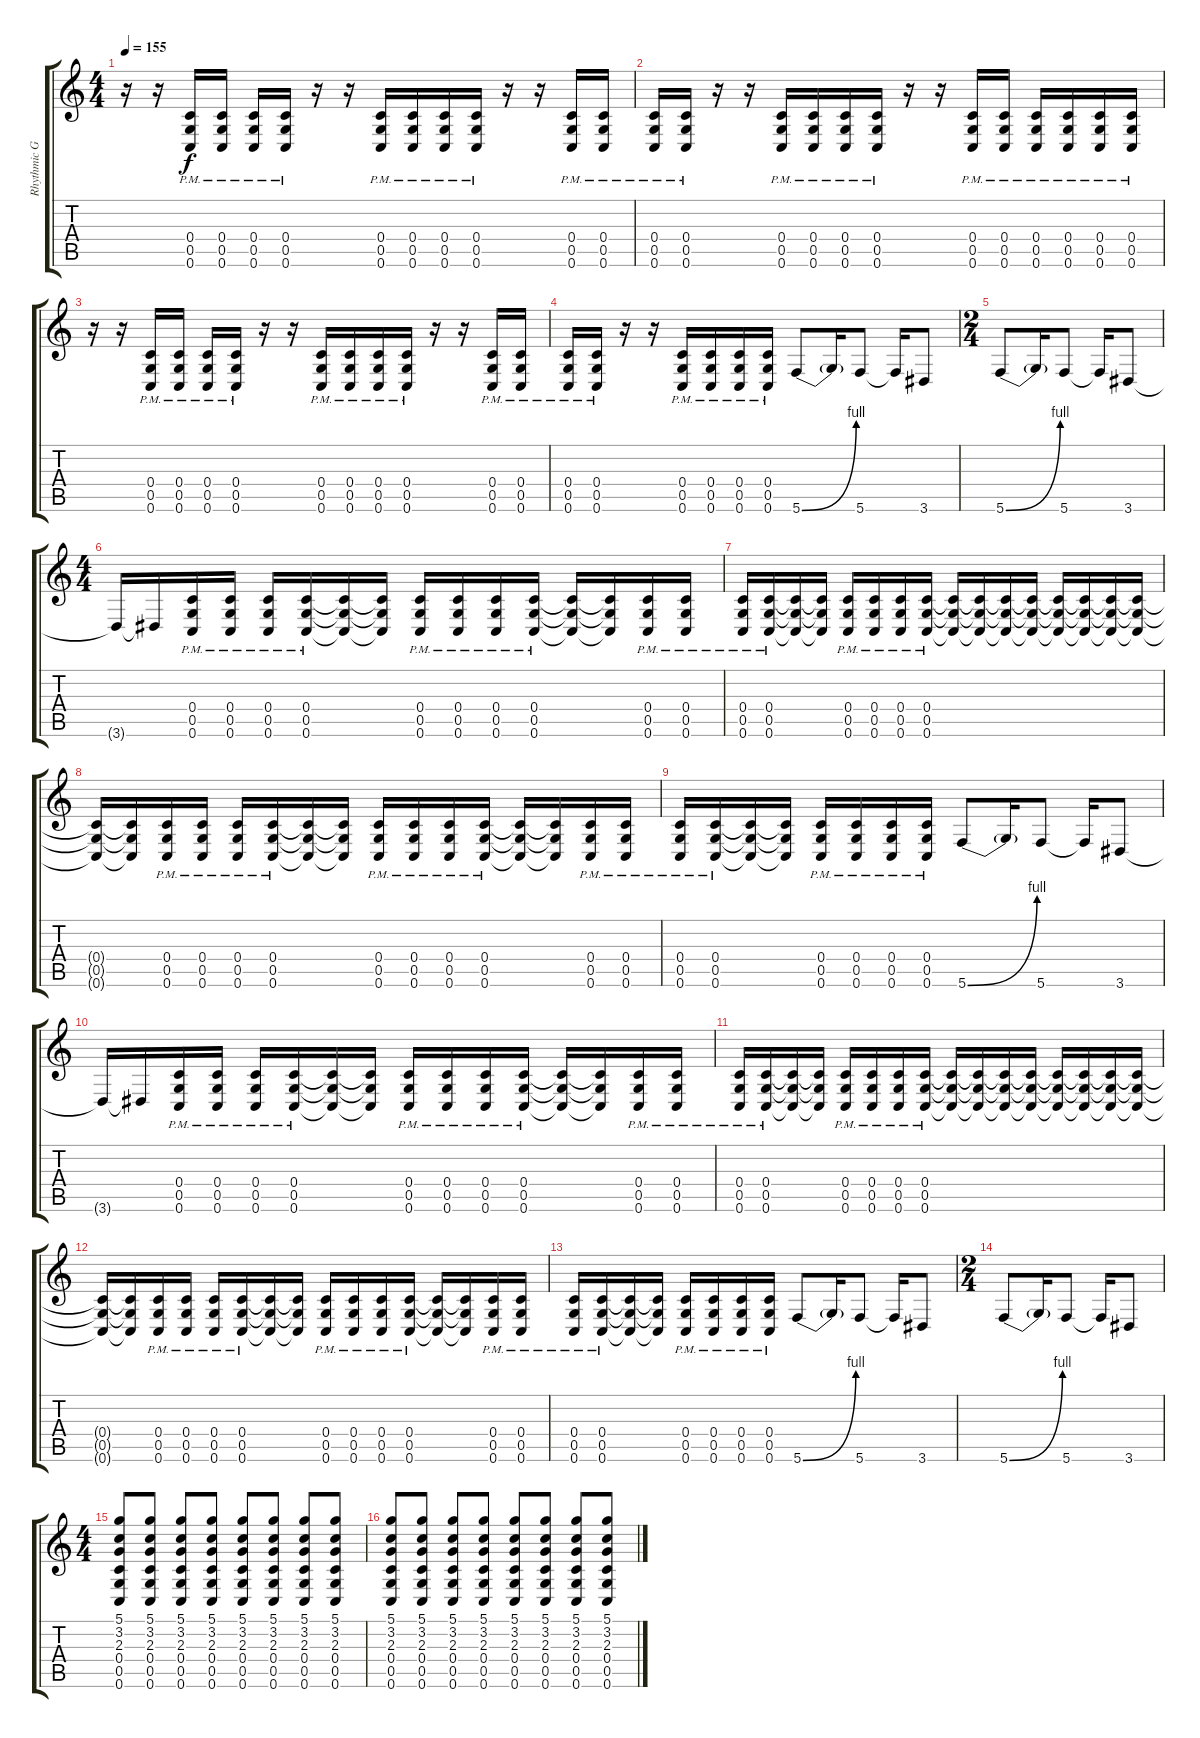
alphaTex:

\track ("Rhythmic Guitar" "Rhythmic G") {instrument distortionguitar}
\staff {score tabs}
\tuning (D4 A3 F3 C3 G2 C2) {hide}
\ts (4 4)
\tempo 155
\clef g2
\ks c
r.16{dy f} r.16 (0.4{pm} 0.5{pm} 0.6{pm}).16 (0.4{pm} 0.5{pm} 0.6{pm}).16 (0.4{pm} 0.5{pm} 0.6{pm}).16 (0.4{pm} 0.5{pm} 0.6{pm}).16 r.16 r.16 (0.4{pm} 0.5{pm} 0.6{pm}).16 (0.4{pm} 0.5{pm} 0.6{pm}).16 (0.4{pm} 0.5{pm} 0.6{pm}).16 (0.4{pm} 0.5{pm} 0.6{pm}).16 r.16 r.16 (0.4{pm} 0.5{pm} 0.6{pm}).16 (0.4{pm} 0.5{pm} 0.6{pm}).16 |
(0.4{pm} 0.5{pm} 0.6{pm}).16 (0.4{pm} 0.5{pm} 0.6{pm}).16 r.16 r.16 (0.4{pm} 0.5{pm} 0.6{pm}).16 (0.4{pm} 0.5{pm} 0.6{pm}).16 (0.4{pm} 0.5{pm} 0.6{pm}).16 (0.4{pm} 0.5{pm} 0.6{pm}).16 r.16 r.16 (0.4{pm} 0.5{pm} 0.6{pm}).16 (0.4{pm} 0.5{pm} 0.6{pm}).16 (0.4{pm} 0.5{pm} 0.6{pm}).16 (0.4{pm} 0.5{pm} 0.6{pm}).16 (0.4{pm} 0.5{pm} 0.6{pm}).16 (0.4{pm} 0.5{pm} 0.6{pm}).16 |
r.16 r.16 (0.4{pm} 0.5{pm} 0.6{pm}).16 (0.4{pm} 0.5{pm} 0.6{pm}).16 (0.4{pm} 0.5{pm} 0.6{pm}).16 (0.4{pm} 0.5{pm} 0.6{pm}).16 r.16 r.16 (0.4{pm} 0.5{pm} 0.6{pm}).16 (0.4{pm} 0.5{pm} 0.6{pm}).16 (0.4{pm} 0.5{pm} 0.6{pm}).16 (0.4{pm} 0.5{pm} 0.6{pm}).16 r.16 r.16 (0.4{pm} 0.5{pm} 0.6{pm}).16 (0.4{pm} 0.5{pm} 0.6{pm}).16 |
(0.4{pm} 0.5{pm} 0.6{pm}).16 (0.4{pm} 0.5{pm} 0.6{pm}).16 r.16 r.16 (0.4{pm} 0.5{pm} 0.6{pm}).16 (0.4{pm} 0.5{pm} 0.6{pm}).16 (0.4{pm} 0.5{pm} 0.6{pm}).16 (0.4{pm} 0.5{pm} 0.6{pm}).16 5.6{be (bend 0 0 60 4)}.8 5.6{t}.16 5.6.8 5.6{t}.16 3.6.8 |
\ts (2 4)
5.6{be (bend 0 0 60 4)}.8 5.6{t}.16 5.6.8 5.6{t}.16 3.6.8 |
\ts (4 4)
3.6{t}.16 3.6{t}.16 (0.4{pm} 0.5{pm} 0.6{pm}).16 (0.4{pm} 0.5{pm} 0.6{pm}).16 (0.4{pm} 0.5{pm} 0.6{pm}).16 (0.4{pm} 0.5{pm} 0.6{pm}).16 (0.4{t} 0.5{t} 0.6{t}).16 (0.4{t} 0.5{t} 0.6{t}).16 (0.4{pm} 0.5{pm} 0.6{pm}).16 (0.4{pm} 0.5{pm} 0.6{pm}).16 (0.4{pm} 0.5{pm} 0.6{pm}).16 (0.4{pm} 0.5{pm} 0.6{pm}).16 (0.4{t} 0.5{t} 0.6{t}).16 (0.4{t} 0.5{t} 0.6{t}).16 (0.4{pm} 0.5{pm} 0.6{pm}).16 (0.4{pm} 0.5{pm} 0.6{pm}).16 |
(0.4{pm} 0.5{pm} 0.6{pm}).16 (0.4{pm} 0.5{pm} 0.6{pm}).16 (0.4{t} 0.5{t} 0.6{t}).16 (0.4{t} 0.5{t} 0.6{t}).16 (0.4{pm} 0.5{pm} 0.6{pm}).16 (0.4{pm} 0.5{pm} 0.6{pm}).16 (0.4{pm} 0.5{pm} 0.6{pm}).16 (0.4{pm} 0.5{pm} 0.6{pm}).16 (0.4{t} 0.5{t} 0.6{t}).16 (0.4{t} 0.5{t} 0.6{t}).16 (0.4{t} 0.5{t} 0.6{t}).16 (0.4{t} 0.5{t} 0.6{t}).16 (0.4{t} 0.5{t} 0.6{t}).16 (0.4{t} 0.5{t} 0.6{t}).16 (0.4{t} 0.5{t} 0.6{t}).16 (0.4{t} 0.5{t} 0.6{t}).16 |
(0.4{t} 0.5{t} 0.6{t}).16 (0.4{t} 0.5{t} 0.6{t}).16 (0.4{pm} 0.5{pm} 0.6{pm}).16 (0.4{pm} 0.5{pm} 0.6{pm}).16 (0.4{pm} 0.5{pm} 0.6{pm}).16 (0.4{pm} 0.5{pm} 0.6{pm}).16 (0.4{t} 0.5{t} 0.6{t}).16 (0.4{t} 0.5{t} 0.6{t}).16 (0.4{pm} 0.5{pm} 0.6{pm}).16 (0.4{pm} 0.5{pm} 0.6{pm}).16 (0.4{pm} 0.5{pm} 0.6{pm}).16 (0.4{pm} 0.5{pm} 0.6{pm}).16 (0.4{t} 0.5{t} 0.6{t}).16 (0.4{t} 0.5{t} 0.6{t}).16 (0.4{pm} 0.5{pm} 0.6{pm}).16 (0.4{pm} 0.5{pm} 0.6{pm}).16 |
(0.4{pm} 0.5{pm} 0.6{pm}).16 (0.4{pm} 0.5{pm} 0.6{pm}).16 (0.4{t} 0.5{t} 0.6{t}).16 (0.4{t} 0.5{t} 0.6{t}).16 (0.4{pm} 0.5{pm} 0.6{pm}).16 (0.4{pm} 0.5{pm} 0.6{pm}).16 (0.4{pm} 0.5{pm} 0.6{pm}).16 (0.4{pm} 0.5{pm} 0.6{pm}).16 5.6{be (bend 0 0 60 4)}.8 5.6{t}.16 5.6.8 5.6{t}.16 3.6.8 |
3.6{t}.16 3.6{t}.16 (0.4{pm} 0.5{pm} 0.6{pm}).16 (0.4{pm} 0.5{pm} 0.6{pm}).16 (0.4{pm} 0.5{pm} 0.6{pm}).16 (0.4{pm} 0.5{pm} 0.6{pm}).16 (0.4{t} 0.5{t} 0.6{t}).16 (0.4{t} 0.5{t} 0.6{t}).16 (0.4{pm} 0.5{pm} 0.6{pm}).16 (0.4{pm} 0.5{pm} 0.6{pm}).16 (0.4{pm} 0.5{pm} 0.6{pm}).16 (0.4{pm} 0.5{pm} 0.6{pm}).16 (0.4{t} 0.5{t} 0.6{t}).16 (0.4{t} 0.5{t} 0.6{t}).16 (0.4{pm} 0.5{pm} 0.6{pm}).16 (0.4{pm} 0.5{pm} 0.6{pm}).16 |
(0.4{pm} 0.5{pm} 0.6{pm}).16 (0.4{pm} 0.5{pm} 0.6{pm}).16 (0.4{t} 0.5{t} 0.6{t}).16 (0.4{t} 0.5{t} 0.6{t}).16 (0.4{pm} 0.5{pm} 0.6{pm}).16 (0.4{pm} 0.5{pm} 0.6{pm}).16 (0.4{pm} 0.5{pm} 0.6{pm}).16 (0.4{pm} 0.5{pm} 0.6{pm}).16 (0.4{t} 0.5{t} 0.6{t}).16 (0.4{t} 0.5{t} 0.6{t}).16 (0.4{t} 0.5{t} 0.6{t}).16 (0.4{t} 0.5{t} 0.6{t}).16 (0.4{t} 0.5{t} 0.6{t}).16 (0.4{t} 0.5{t} 0.6{t}).16 (0.4{t} 0.5{t} 0.6{t}).16 (0.4{t} 0.5{t} 0.6{t}).16 |
(0.4{t} 0.5{t} 0.6{t}).16 (0.4{t} 0.5{t} 0.6{t}).16 (0.4{pm} 0.5{pm} 0.6{pm}).16 (0.4{pm} 0.5{pm} 0.6{pm}).16 (0.4{pm} 0.5{pm} 0.6{pm}).16 (0.4{pm} 0.5{pm} 0.6{pm}).16 (0.4{t} 0.5{t} 0.6{t}).16 (0.4{t} 0.5{t} 0.6{t}).16 (0.4{pm} 0.5{pm} 0.6{pm}).16 (0.4{pm} 0.5{pm} 0.6{pm}).16 (0.4{pm} 0.5{pm} 0.6{pm}).16 (0.4{pm} 0.5{pm} 0.6{pm}).16 (0.4{t} 0.5{t} 0.6{t}).16 (0.4{t} 0.5{t} 0.6{t}).16 (0.4{pm} 0.5{pm} 0.6{pm}).16 (0.4{pm} 0.5{pm} 0.6{pm}).16 |
(0.4{pm} 0.5{pm} 0.6{pm}).16 (0.4{pm} 0.5{pm} 0.6{pm}).16 (0.4{t} 0.5{t} 0.6{t}).16 (0.4{t} 0.5{t} 0.6{t}).16 (0.4{pm} 0.5{pm} 0.6{pm}).16 (0.4{pm} 0.5{pm} 0.6{pm}).16 (0.4{pm} 0.5{pm} 0.6{pm}).16 (0.4{pm} 0.5{pm} 0.6{pm}).16 5.6{be (bend 0 0 60 4)}.8 5.6{t}.16 5.6.8 5.6{t}.16 3.6.8 |
\ts (2 4)
5.6{be (bend 0 0 60 4)}.8 5.6{t}.16 5.6.8 5.6{t}.16 3.6.8 |
\ts (4 4)
(5.1 3.2 2.3 0.4 0.5 0.6).8 (5.1 3.2 2.3 0.4 0.5 0.6).8 (5.1 3.2 2.3 0.4 0.5 0.6).8 (5.1 3.2 2.3 0.4 0.5 0.6).8 (5.1 3.2 2.3 0.4 0.5 0.6).8 (5.1 3.2 2.3 0.4 0.5 0.6).8 (5.1 3.2 2.3 0.4 0.5 0.6).8 (5.1 3.2 2.3 0.4 0.5 0.6).8 |
(5.1 3.2 2.3 0.4 0.5 0.6).8 (5.1 3.2 2.3 0.4 0.5 0.6).8 (5.1 3.2 2.3 0.4 0.5 0.6).8 (5.1 3.2 2.3 0.4 0.5 0.6).8 (5.1 3.2 2.3 0.4 0.5 0.6).8 (5.1 3.2 2.3 0.4 0.5 0.6).8 (5.1 3.2 2.3 0.4 0.5 0.6).8 (5.1 3.2 2.3 0.4 0.5 0.6).8
